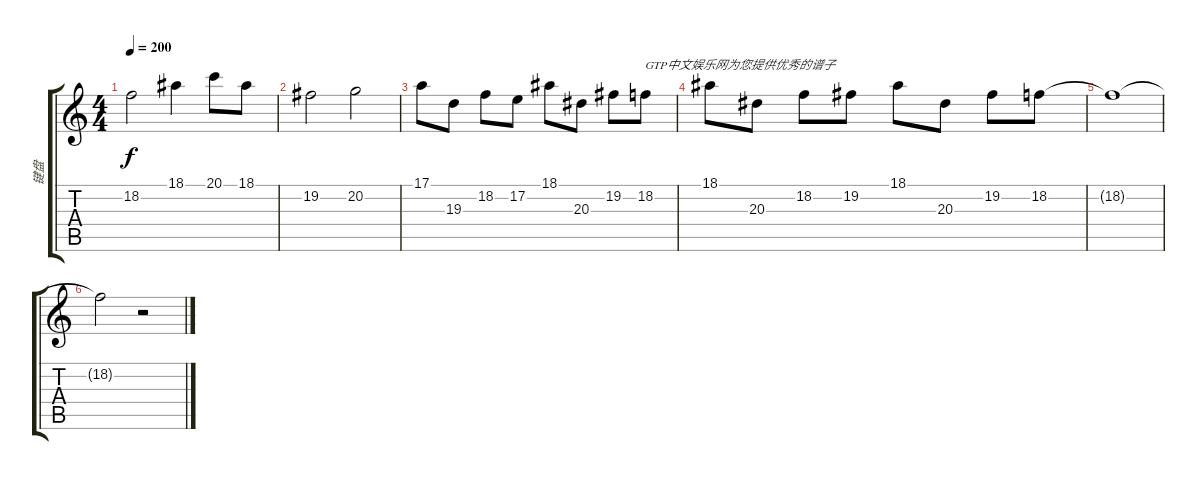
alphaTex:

\track ("键盘" "键盘") {instrument pad7halo}
\staff {score tabs}
\tuning (E4 B3 G3 D3 A2 E2) {hide}
\ts (4 4)
\tempo 200
\clef g2
\ks c
18.2.2{dy f} 18.1.4 20.1.8 18.1.8 |
19.2.2 20.2.2 |
17.1.8 19.3.8 18.2.8 17.2.8 18.1.8 20.3.8 19.2.8 18.2.8{txt "GTP中文娱乐网为您提供优秀的谱子"} |
18.1.8 20.3.8 18.2.8 19.2.8 18.1.8 20.3.8 19.2.8 18.2.8 |
18.2{t}.1 |
18.2{t}.2 r.2
